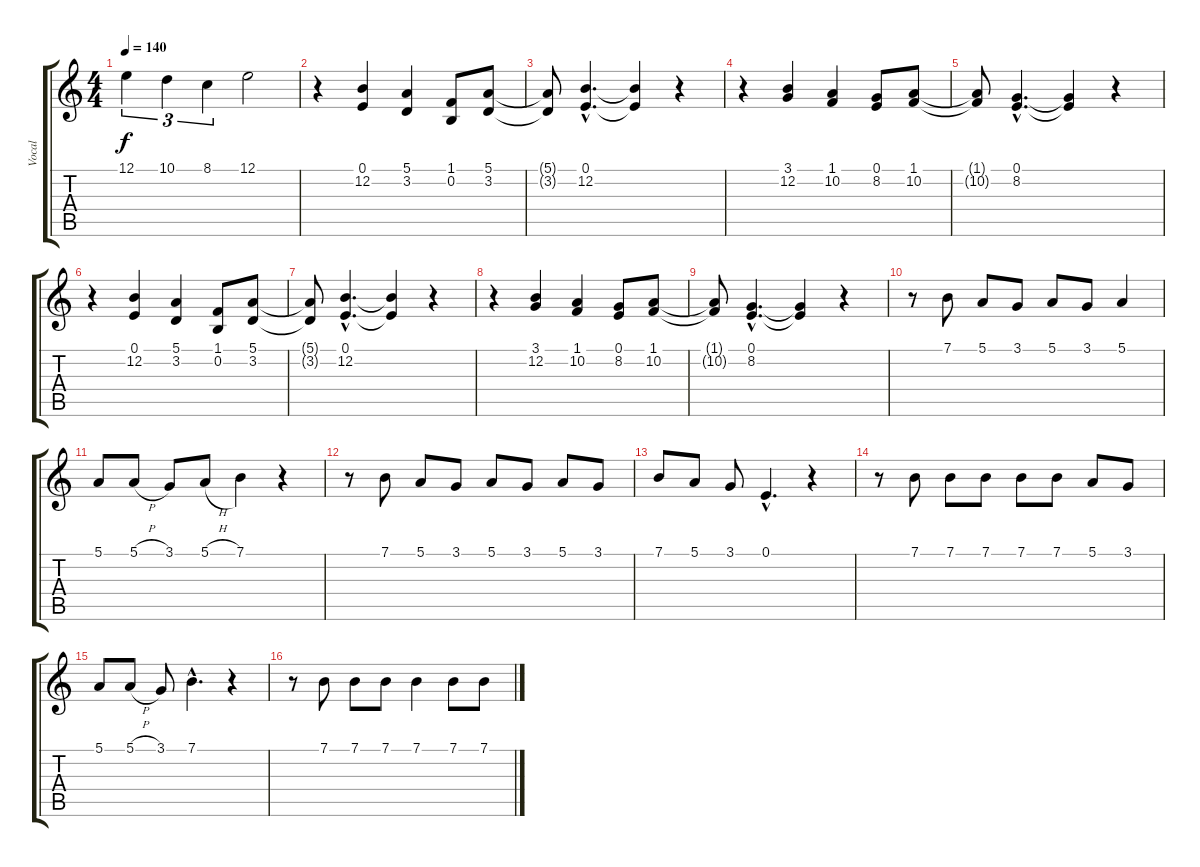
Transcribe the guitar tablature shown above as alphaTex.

\track ("Vocal" "Vocal") {instrument lead2sawtooth}
\staff {score tabs}
\tuning (E4 B3 G3 D3 A2 E2) {hide}
\ts (4 4)
\tempo 140
\clef g2
\ks c
12.1.4{tu (3 2) dy f} 10.1.4{tu (3 2)} 8.1.4{tu (3 2)} 12.1.2 |
r.4 (0.1 12.2).4 (5.1 3.2).4 (1.1 0.2).8 (5.1 3.2).8 |
(5.1{t} 3.2{t}).8 (0.1{hac} 12.2{hac}).4{d} (0.1{t} 12.2{t}).4 r.4 |
r.4 (3.1 12.2).4 (1.1 10.2).4 (0.1 8.2).8 (1.1 10.2).8 |
(1.1{t} 10.2{t}).8 (0.1{hac} 8.2{hac}).4{d} (0.1{t} 8.2{t}).4 r.4 |
r.4 (0.1 12.2).4 (5.1 3.2).4 (1.1 0.2).8 (5.1 3.2).8 |
(5.1{t} 3.2{t}).8 (0.1{hac} 12.2{hac}).4{d} (0.1{t} 12.2{t}).4 r.4 |
r.4 (3.1 12.2).4 (1.1 10.2).4 (0.1 8.2).8 (1.1 10.2).8 |
(1.1{t} 10.2{t}).8 (0.1{hac} 8.2{hac}).4{d} (0.1{t} 8.2{t}).4 r.4 |
r.8 7.1.8 5.1.8 3.1.8 5.1.8 3.1.8 5.1.4 |
5.1.8 5.1{h}.8 3.1.8 5.1{h}.8 7.1.4 r.4 |
r.8 7.1.8 5.1.8 3.1.8 5.1.8 3.1.8 5.1.8 3.1.8 |
7.1.8 5.1.8 3.1.8 0.1{hac}.4{d} r.4 |
r.8 7.1.8 7.1.8 7.1.8 7.1.8 7.1.8 5.1.8 3.1.8 |
5.1.8 5.1{h}.8 3.1.8 7.1{hac}.4{d} r.4 |
r.8 7.1.8 7.1.8 7.1.8 7.1.4 7.1.8 7.1.8
